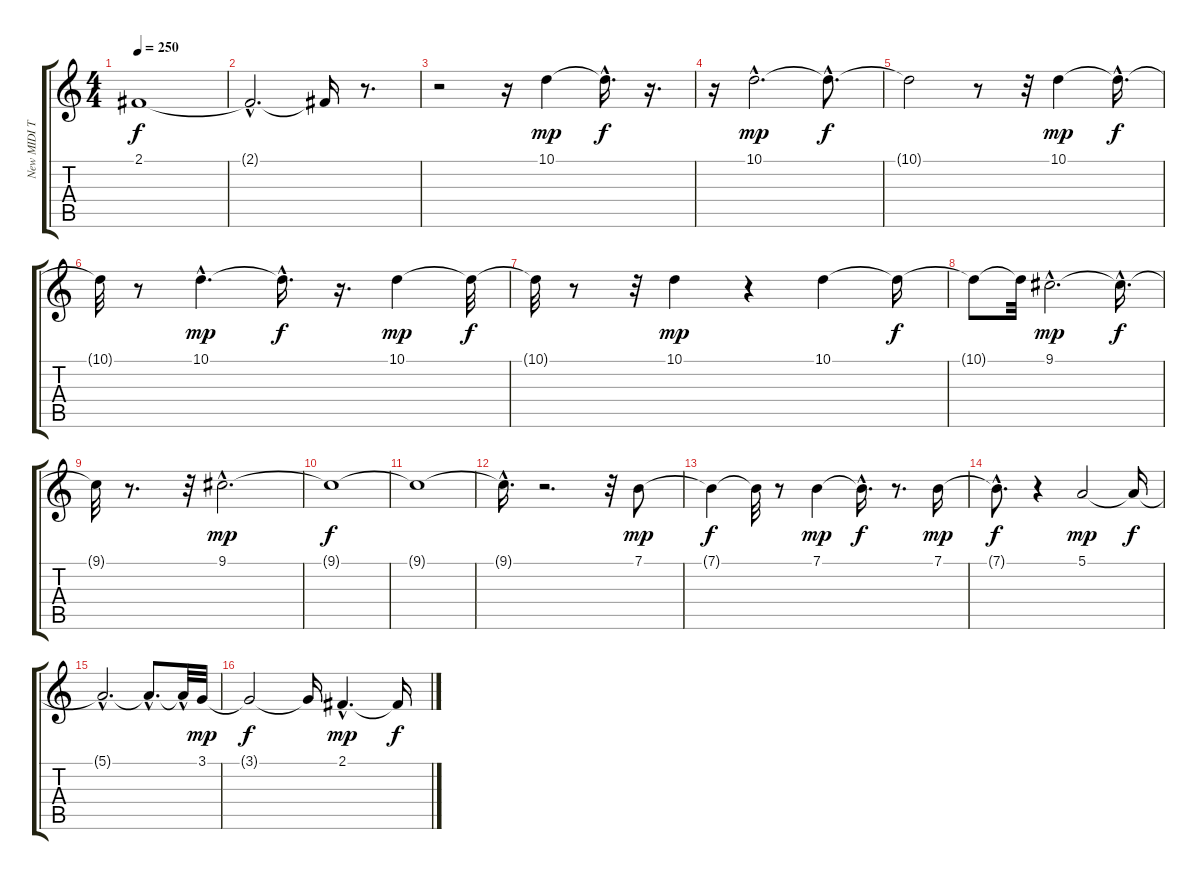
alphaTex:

\track ("New MIDI Track" "New MIDI T") {instrument clavinet}
\staff {score tabs}
\tuning (E4 B3 G3 D3 A2 E2) {hide}
\ts (4 4)
\tempo 250
\clef g2
\ks c
2.1{t}.1{dy f} |
2.1{hac t}.2{d} 2.1{t}.16 r.8{d} |
r.2 r.16 10.1.4{dy mp} 10.1{hac t}.16{d dy f} r.16{d} |
r.16 10.1{hac}.2{d dy mp} 10.1{hac t}.8{d dy f} |
10.1{t}.2 r.8 r.32 10.1.4{dy mp} 10.1{hac t}.16{d dy f} |
10.1{t}.32 r.8 10.1{hac}.4{d dy mp} 10.1{hac t}.16{d dy f} r.16{d} 10.1.4{dy mp} 10.1{t}.32{dy f} |
10.1{t}.32 r.8 r.32 10.1.4{dy mp} r.4 10.1.4 10.1{t}.16{dy f} |
10.1{t}.8 10.1{t}.32 9.1{hac}.2{d dy mp} 9.1{hac t}.16{d dy f} |
9.1{t}.32 r.8{d} r.32 9.1{hac}.2{d dy mp} |
9.1{t}.1{dy f} |
9.1{t}.1 |
9.1{hac t}.16{d} r.2{d} r.32 7.1.8{dy mp} |
7.1{t}.4{dy f} 7.1{t}.32 r.8 7.1.4{dy mp} 7.1{hac t}.16{d dy f} r.8{d} 7.1.16{dy mp} |
7.1{hac t}.8{d dy f} r.4 5.1.2{dy mp} 5.1{t}.16{dy f} |
5.1{hac t}.2{d} 5.1{hac t}.8{d} 5.1{hac t}.32 3.1.32{dy mp} |
3.1{t}.2{dy f} 3.1{t}.16 2.1{hac}.4{d dy mp} 2.1{t}.16{dy f}
